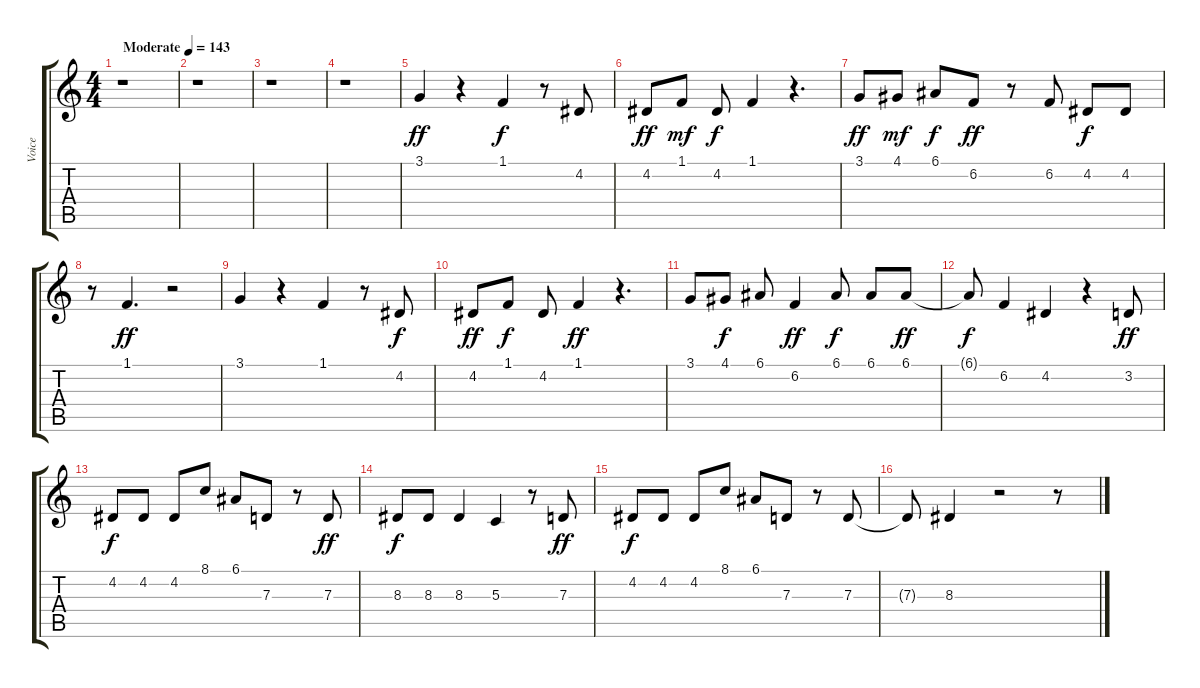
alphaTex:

\track ("Voice" "Voice") {instrument sopranosax}
\staff {score tabs}
\tuning (E4 B3 G3 D3 A2 E2) {hide}
\ts (4 4)
\tempo (143 "Moderate")
\clef g2
\ks c
r.1{dy ff instrument sopranosax} |
r.1 |
r.1 |
r.1 |
3.1.4 r.4 1.1.4{dy f} r.8 4.2.8 |
4.2.8{dy ff} 1.1.8{dy mf} 4.2.8{dy f} 1.1.4 r.4{d} |
3.1.8{dy ff} 4.1.8{dy mf} 6.1.8{dy f} 6.2.8{dy ff} r.8 6.2.8 4.2.8{dy f} 4.2.8 |
r.8 1.1.4{d dy ff} r.2 |
3.1.4 r.4 1.1.4 r.8 4.2.8{dy f} |
4.2.8{dy ff} 1.1.8{dy f} 4.2.8 1.1.4{dy ff} r.4{d} |
3.1.8 4.1.8{dy f} 6.1.8 6.2.4{dy ff} 6.1.8{dy f} 6.1.8 6.1.8{dy ff} |
6.1{t}.8{dy f} 6.2.4 4.2.4 r.4 3.2.8{dy ff} |
4.2.8{dy f} 4.2.8 4.2.8 8.1.8 6.1.8 7.3.8 r.8 7.3.8{dy ff} |
8.3.8{dy f} 8.3.8 8.3.4 5.3.4 r.8 7.3.8{dy ff} |
4.2.8{dy f} 4.2.8 4.2.8 8.1.8 6.1.8 7.3.8 r.8 7.3.8 |
7.3{t}.8 8.3.4 r.2 r.8
